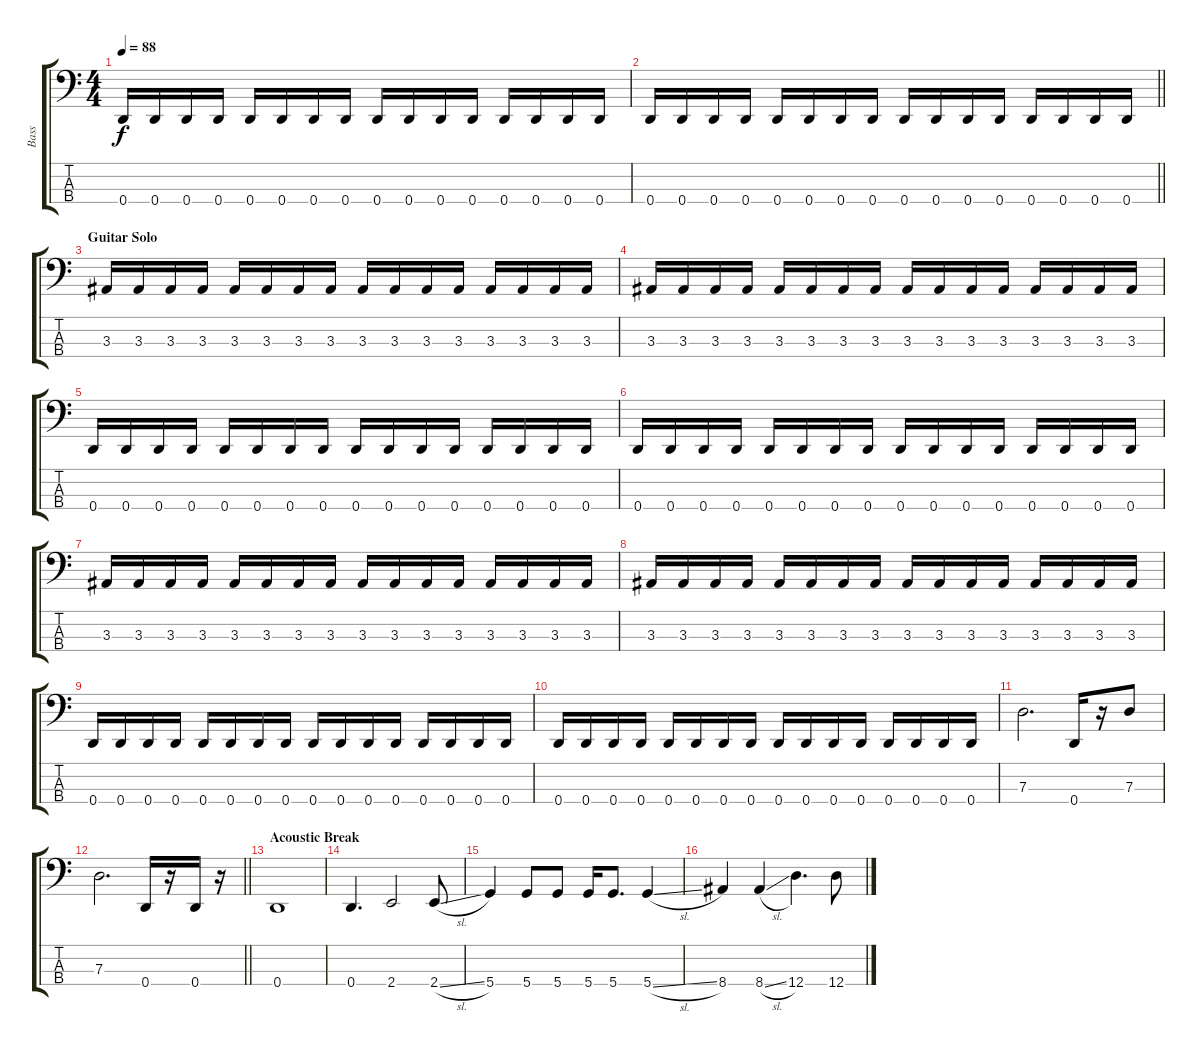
\track ("Bass" "Bass") {instrument electricbassfinger}
\staff {score tabs}
\tuning (F2 C2 G1 D1) {hide}
\ts (4 4)
\tempo 88
\clef f4
\ks c
0.4.16{dy f} 0.4.16 0.4.16 0.4.16 0.4.16 0.4.16 0.4.16 0.4.16 0.4.16 0.4.16 0.4.16 0.4.16 0.4.16 0.4.16 0.4.16 0.4.16 |
\barLineRight lightlight
0.4.16 0.4.16 0.4.16 0.4.16 0.4.16 0.4.16 0.4.16 0.4.16 0.4.16 0.4.16 0.4.16 0.4.16 0.4.16 0.4.16 0.4.16 0.4.16 |
\section ("" "Guitar Solo")
3.3.16 3.3.16 3.3.16 3.3.16 3.3.16 3.3.16 3.3.16 3.3.16 3.3.16 3.3.16 3.3.16 3.3.16 3.3.16 3.3.16 3.3.16 3.3.16 |
3.3.16 3.3.16 3.3.16 3.3.16 3.3.16 3.3.16 3.3.16 3.3.16 3.3.16 3.3.16 3.3.16 3.3.16 3.3.16 3.3.16 3.3.16 3.3.16 |
0.4.16 0.4.16 0.4.16 0.4.16 0.4.16 0.4.16 0.4.16 0.4.16 0.4.16 0.4.16 0.4.16 0.4.16 0.4.16 0.4.16 0.4.16 0.4.16 |
0.4.16 0.4.16 0.4.16 0.4.16 0.4.16 0.4.16 0.4.16 0.4.16 0.4.16 0.4.16 0.4.16 0.4.16 0.4.16 0.4.16 0.4.16 0.4.16 |
3.3.16 3.3.16 3.3.16 3.3.16 3.3.16 3.3.16 3.3.16 3.3.16 3.3.16 3.3.16 3.3.16 3.3.16 3.3.16 3.3.16 3.3.16 3.3.16 |
3.3.16 3.3.16 3.3.16 3.3.16 3.3.16 3.3.16 3.3.16 3.3.16 3.3.16 3.3.16 3.3.16 3.3.16 3.3.16 3.3.16 3.3.16 3.3.16 |
0.4.16 0.4.16 0.4.16 0.4.16 0.4.16 0.4.16 0.4.16 0.4.16 0.4.16 0.4.16 0.4.16 0.4.16 0.4.16 0.4.16 0.4.16 0.4.16 |
0.4.16 0.4.16 0.4.16 0.4.16 0.4.16 0.4.16 0.4.16 0.4.16 0.4.16 0.4.16 0.4.16 0.4.16 0.4.16 0.4.16 0.4.16 0.4.16 |
7.3.2{d} 0.4.16 r.16 7.3.8 |
\barLineRight lightlight
7.3.2{d} 0.4.16 r.16 0.4.16 r.16 |
\section ("" "Acoustic Break")
0.4.1 |
0.4.4{d} 2.4.2 2.4{sl}.8 |
5.4.4 5.4.8 5.4.8 5.4.16 5.4.8{d} 5.4{sl}.4 |
8.4.4 8.4{sl}.4 12.4.4{d} 12.4.8
